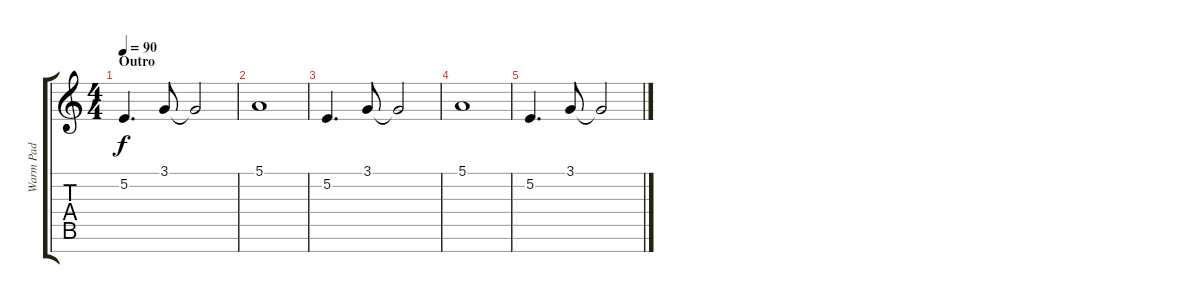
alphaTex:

\track ("Warm Pad" "Warm Pad") {instrument pad2warm}
\staff {score tabs}
\tuning (E4 B3 G3 D3 A2 E2 B1) {hide}
\ts (4 4)
\section ("" "Outro")
\tempo 90
\clef g2
\ks c
5.2.4{d dy f} 3.1.8 3.1{t}.2 |
5.1.1 |
5.2.4{d} 3.1.8 3.1{t}.2 |
5.1.1 |
5.2.4{d} 3.1.8 3.1{t}.2
